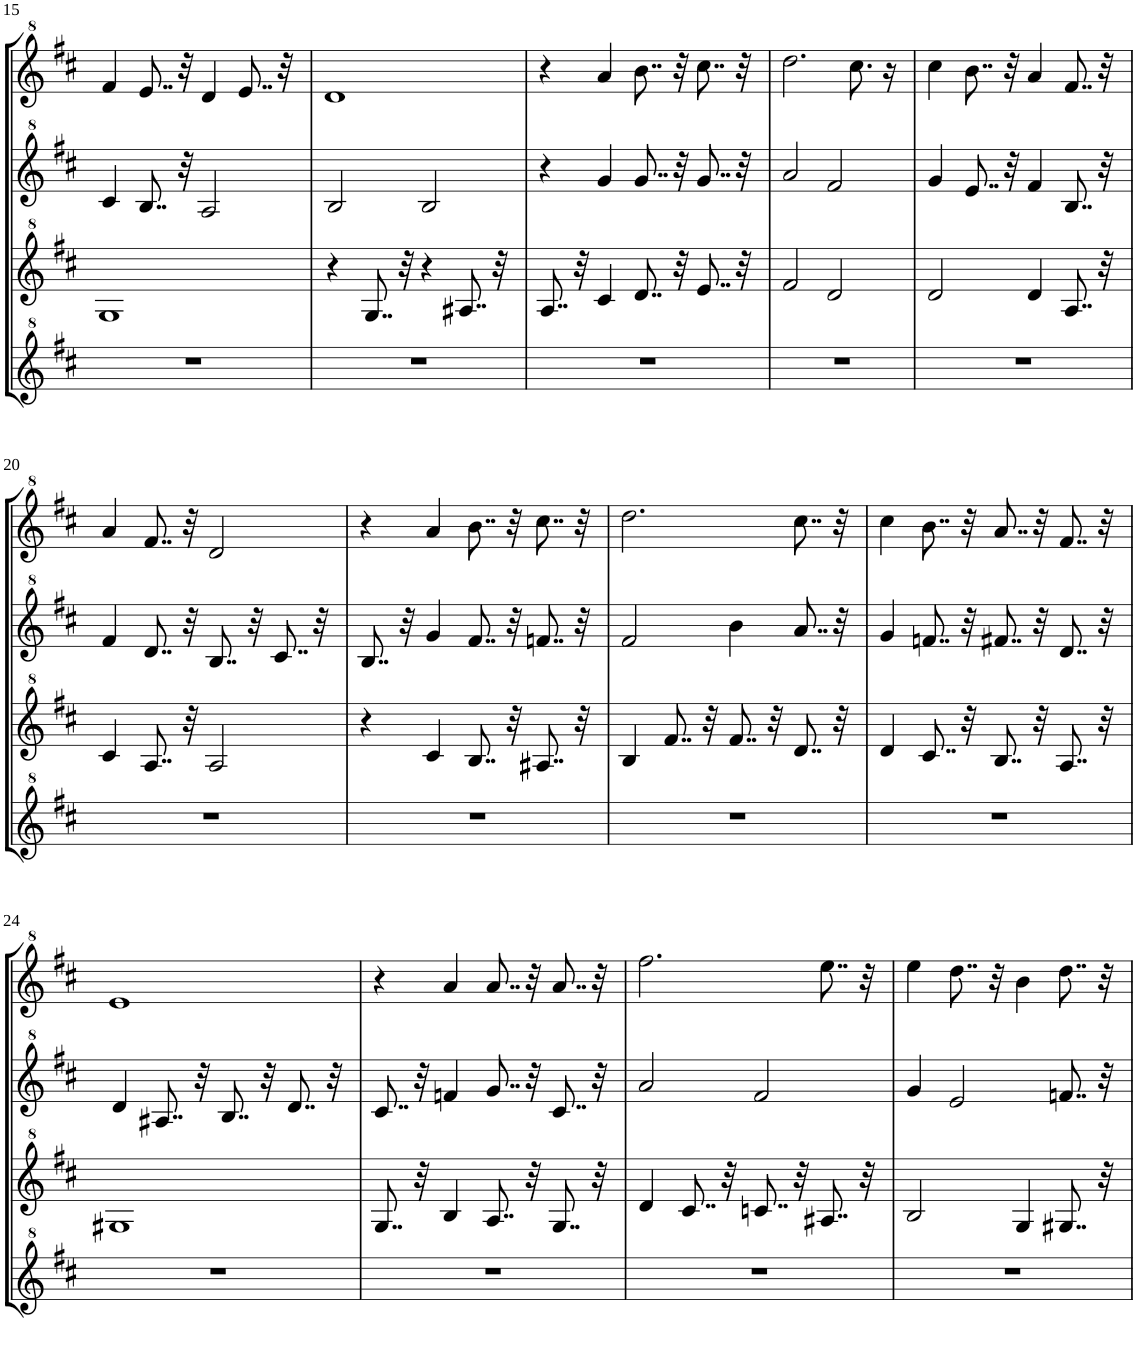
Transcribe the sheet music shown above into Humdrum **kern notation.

**kern	**kern	**kern
*part1	*part1	*part1
*staff3	*staff2	*staff1
*I"Model III	*	*
!!LO:PB:g=z
*clefG^2	*clefG^2	*clefG^2
*k[f#c#]	*k[f#c#]	*k[f#c#]
*M4/4	*M4/4	*M4/4
*met(c)	*met(c)	*met(c)
=15	=15	=15
1g	4cc#/	4ff#/
.	8..b/	8..ee/
.	32r	32r
.	2a/	4dd/
.	.	8..ee/
.	.	32r
=16	=16	=16
4r	2b/	1dd
8..g/	.	.
32r	.	.
4r	2b/	.
8..a#X/	.	.
32r	.	.
=17	=17	=17
8..a/	4r	4r
32r	.	.
4cc#/	4gg/	4aa/
8..dd/	8..gg/	8..bb\
32r	32r	32r
8..ee/	8..gg/	8..ccc#\
32r	32r	32r
=18	=18	=18
2ff#/	2aa/	2.ddd\
2dd/	2ff#/	.
.	.	8.ccc#\
.	.	16r
=19	=19	=19
2dd/	4gg/	4ccc#\
.	8..ee/	8..bb\
.	32r	32r
4dd/	4ff#/	4aa/
8..a/	8..b/	8..ff#/
32r	32r	32r
!!LO:LB:g=z
=20	=20	=20
4cc#/	4ff#/	4aa/
8..a/	8..dd/	8..ff#/
32r	32r	32r
2a/	8..b/	2dd/
.	32r	.
.	8..cc#/	.
.	32r	.
=21	=21	=21
4r	8..b/	4r
.	32r	.
4cc#/	4gg/	4aa/
8..b/	8..ff#/	8..bb\
32r	32r	32r
8..a#X/	8..ffn/	8..ccc#\
32r	32r	32r
=22	=22	=22
4b/	2ff#/	2.ddd\
8..ff#/	.	.
32r	.	.
8..ff#/	4bb\	.
32r	.	.
8..dd/	8..aa/	8..ccc#\
32r	32r	32r
=23	=23	=23
4dd/	4gg/	4ccc#\
8..cc#/	8..ffn/	8..bb\
32r	32r	32r
8..b/	8..ff#X/	8..aa/
32r	32r	32r
8..a/	8..dd/	8..ff#/
32r	32r	32r
!!LO:LB:g=z
=24	=24	=24
1g#X	4dd/	1ee
.	8..a#X/	.
.	32r	.
.	8..b/	.
.	32r	.
.	8..dd/	.
.	32r	.
=25	=25	=25
8..g/	8..cc#/	4r
32r	32r	.
4b/	4ffn/	4aa/
8..a/	8..gg/	8..aa/
32r	32r	32r
8..g/	8..cc#/	8..aa/
32r	32r	32r
=26	=26	=26
4dd/	2aa/	2.fff#\
8..cc#/	.	.
32r	.	.
8..ccn/	2ff#/	.
32r	.	.
8..a#X/	.	8..eee\
32r	.	32r
=27	=27	=27
2b/	4gg/	4eee\
.	2ee/	8..ddd\
.	.	32r
4g/	.	4bb\
8..g#X/	8..ffn/	8..ddd\
32r	32r	32r
=	=	=
*-	*-	*-
